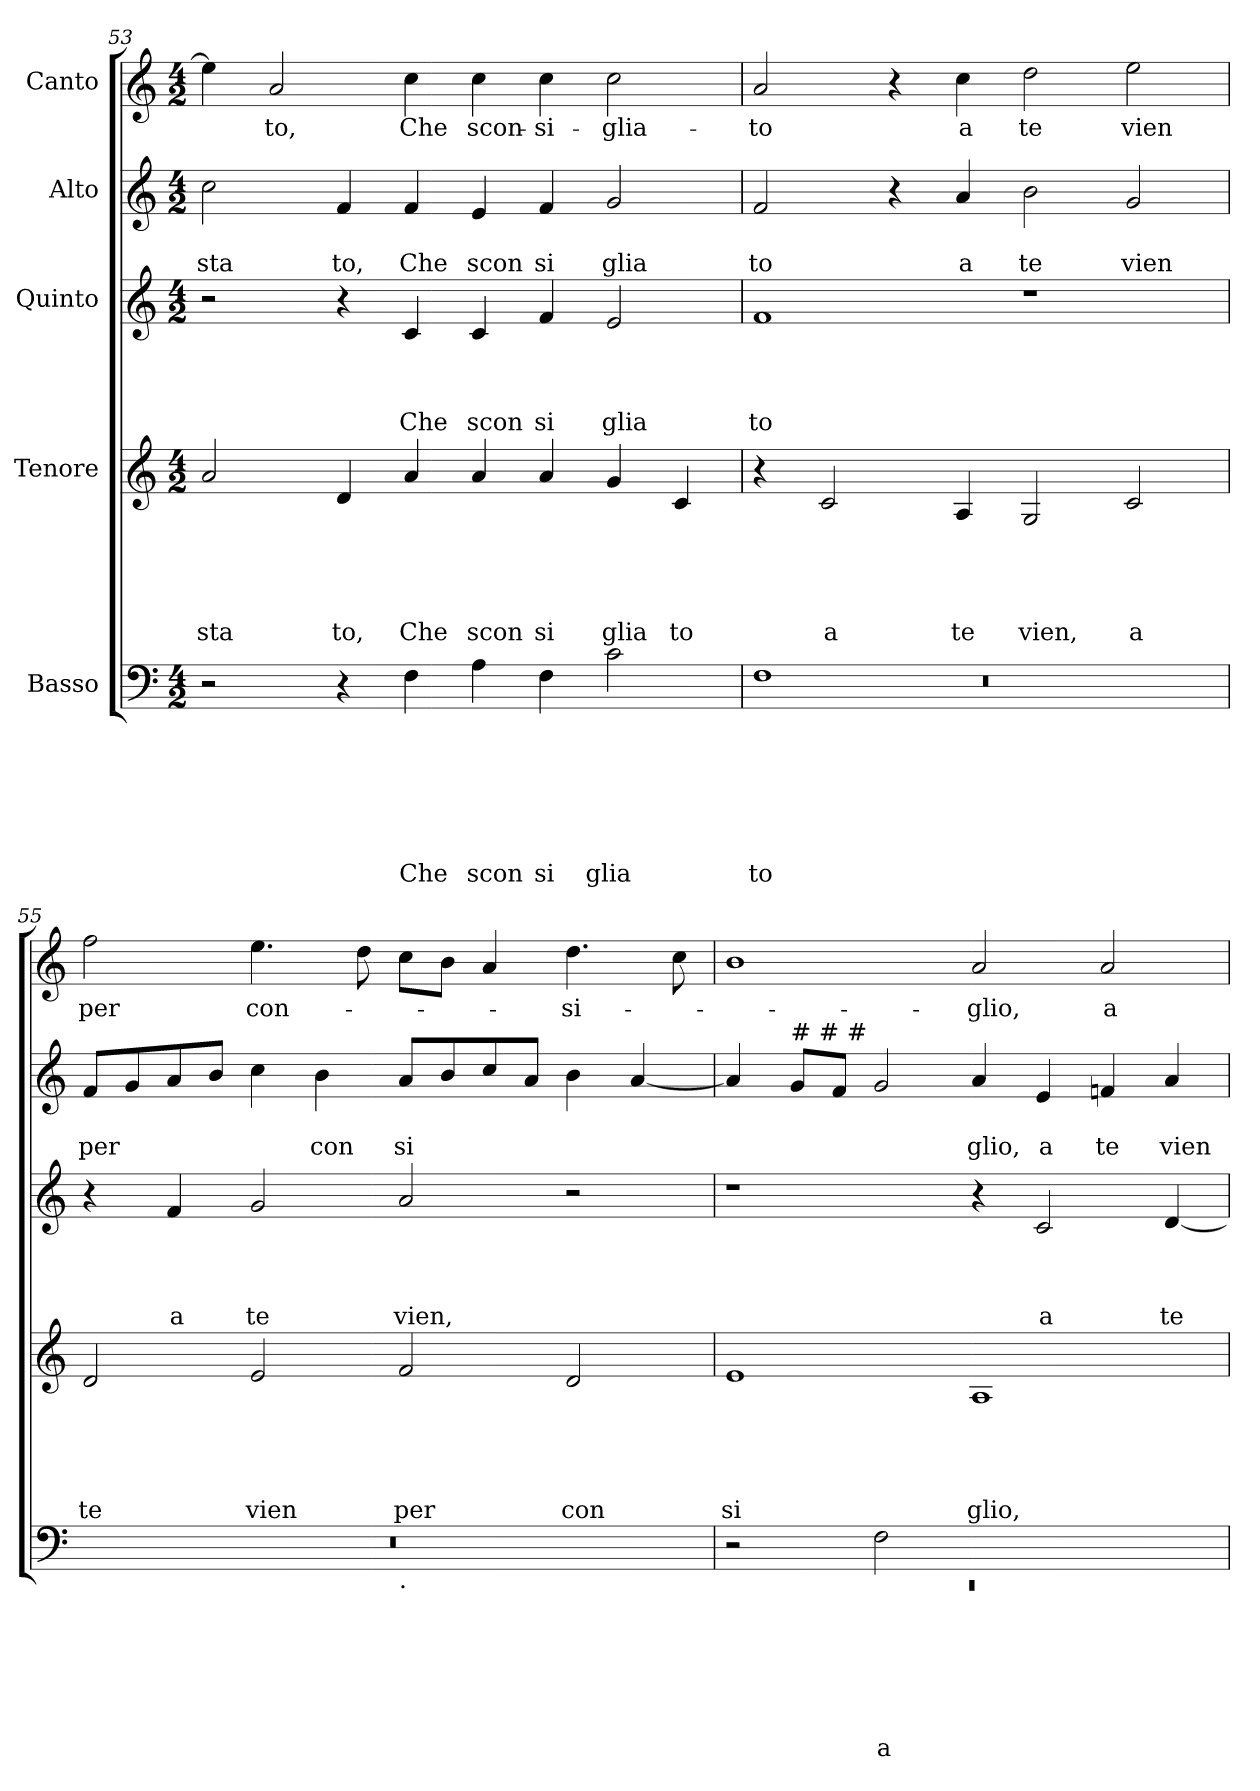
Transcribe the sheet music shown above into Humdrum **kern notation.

**kern	**text	**text	**text	**text	**text	**text	**text	**kern	**text	**text	**text	**text	**text	**kern	**text	**text	**text	**text	**kern	**text	**text	**kern	**text
*part5	*part5	*part5	*part5	*part5	*part5	*part5	*part5	*part4	*part4	*part4	*part4	*part4	*part4	*part3	*part3	*part3	*part3	*part3	*part2	*part2	*part2	*part1	*part1
*staff5	*staff5	*staff5	*staff5	*staff5	*staff5	*staff5	*staff5	*staff4	*staff4	*staff4	*staff4	*staff4	*staff4	*staff3	*staff3	*staff3	*staff3	*staff3	*staff2	*staff2	*staff2	*staff1	*staff1
*I"Basso	*	*	*	*	*	*	*	*I"Tenore	*	*	*	*	*	*I"Quinto	*	*	*	*	*I"Alto	*	*	*I"Canto	*
*clefF4	*	*	*	*	*	*	*	*clefG2	*	*	*	*	*	*clefG2	*	*	*	*	*clefG2	*	*	*clefG2	*
*k[]	*	*	*	*	*	*	*	*k[]	*	*	*	*	*	*k[]	*	*	*	*	*k[]	*	*	*k[]	*
*C:	*	*	*	*	*	*	*	*C:	*	*	*	*	*	*C:	*	*	*	*	*C:	*	*	*C:	*
*M4/2	*	*	*	*	*	*	*	*M4/2	*	*	*	*	*	*M4/2	*	*	*	*	*M4/2	*	*	*M4/2	*
=53	=53	=53	=53	=53	=53	=53	=53	=53	=53	=53	=53	=53	=53	=53	=53	=53	=53	=53	=53	=53	=53	=53	=53
!	!	!	!	!	!	!	!	!	!	!	!	!	!LO:LY:b	!	!	!	!	!	!	!	!LO:LY:b	!	!
2r	.	.	.	.	.	.	.	2a/	.	.	.	.	sta	2r	.	.	.	.	2cc\	.	sta	4ee\]	.
!	!	!	!	!	!	!	!	!	!	!	!	!	!	!	!	!	!	!	!	!	!	!	!LO:LY:b
.	.	.	.	.	.	.	.	.	.	.	.	.	.	.	.	.	.	.	.	.	.	2a/	-to,
!	!	!	!	!	!	!	!	!	!	!	!	!	!LO:LY:b	!	!	!	!	!	!	!	!LO:LY:b	!	!
4r	.	.	.	.	.	.	.	4d/	.	.	.	.	to,	4r	.	.	.	.	4f/	.	to,	.	.
!	!	!	!	!	!	!	!LO:LY:b	!	!	!	!	!	!LO:LY:b	!	!	!	!	!LO:LY:b	!	!	!LO:LY:b	!	!LO:LY:b
4F\	.	.	.	.	.	.	Che	4a/	.	.	.	.	Che	4c/	.	.	.	Che	4f/	.	Che	4cc\	Che
!	!	!	!	!	!	!	!LO:LY:b	!	!	!	!	!	!LO:LY:b	!	!	!	!	!LO:LY:b	!	!	!LO:LY:b	!	!LO:LY:b
4A\	.	.	.	.	.	.	scon	4a/	.	.	.	.	scon	4c/	.	.	.	scon	4e/	.	scon	4cc\	scon-
!	!	!	!	!	!	!	!LO:LY:b	!	!	!	!	!	!LO:LY:b	!	!	!	!	!LO:LY:b	!	!	!LO:LY:b	!	!LO:LY:b
4F\	.	.	.	.	.	.	si	4a/	.	.	.	.	si	4f/	.	.	.	si	4f/	.	si	4cc\	-si-
!	!	!	!	!	!	!	!LO:LY:b	!	!	!	!	!	!LO:LY:b	!	!	!	!	!LO:LY:b	!	!	!LO:LY:b	!	!LO:LY:b
2c\	.	.	.	.	.	.	glia	4g/	.	.	.	.	glia	2e/	.	.	.	glia	2g/	.	glia	2cc\	-glia-
!	!	!	!	!	!	!	!	!	!	!	!	!	!LO:LY:b	!	!	!	!	!	!	!	!	!	!
.	.	.	.	.	.	.	.	4c/	.	.	.	.	to	.	.	.	.	.	.	.	.	.	.
=54	=54	=54	=54	=54	=54	=54	=54	=54	=54	=54	=54	=54	=54	=54	=54	=54	=54	=54	=54	=54	=54	=54	=54
*^	*	*	*	*	*	*	*	*	*	*	*	*	*	*	*	*	*	*	*	*	*	*	*
*	*^	*	*	*	*	*	*	*	*	*	*	*	*	*	*	*	*	*	*	*	*	*	*	*
!	!	!LO:N:vis=1	!	!	!	!	!	!	!LO:LY:b	!	!	!	!	!	!	!	!	!	!	!LO:LY:b	!	!	!LO:LY:b	!	!LO:LY:b
0ryy	1F	0r	.	.	.	.	.	.	to	4r	.	.	.	.	.	1f	.	.	.	to	2f/	.	to	2a/	-to
!	!	!	!	!	!	!	!	!	!	!	!	!	!	!	!LO:LY:b	!	!	!	!	!	!	!	!	!	!
.	.	.	.	.	.	.	.	.	.	2c/	.	.	.	.	a	.	.	.	.	.	.	.	.	.	.
.	.	.	.	.	.	.	.	.	.	.	.	.	.	.	.	.	.	.	.	.	4r	.	.	4r	.
!	!	!	!	!	!	!	!	!	!	!	!	!	!	!	!LO:LY:b	!	!	!	!	!	!	!	!LO:LY:b	!	!LO:LY:b
.	.	.	.	.	.	.	.	.	.	4A/	.	.	.	.	te	.	.	.	.	.	4a/	.	a	4cc\	a
!	!	!	!	!	!	!	!	!	!	!	!	!	!	!	!LO:LY:b	!	!	!	!	!	!	!	!LO:LY:b	!	!LO:LY:b
.	1ryy	.	.	.	.	.	.	.	.	2G/	.	.	.	.	vien,	1r	.	.	.	.	2b\	.	te	2dd\	te
!	!	!	!	!	!	!	!	!	!	!	!	!	!	!	!LO:LY:b	!	!	!	!	!	!	!	!LO:LY:b	!	!LO:LY:b
.	.	.	.	.	.	.	.	.	.	2c/	.	.	.	.	a	.	.	.	.	.	2g/	.	vien	2ee\	vien
*v	*v	*v	*	*	*	*	*	*	*	*	*	*	*	*	*	*	*	*	*	*	*	*	*	*	*
=55	=55	=55	=55	=55	=55	=55	=55	=55	=55	=55	=55	=55	=55	=55	=55	=55	=55	=55	=55	=55	=55	=55	=55
!	!	!	!	!	!	!	!	!	!	!	!	!	!LO:LY:b	!	!	!	!	!	!	!	!LO:LY:b	!	!LO:LY:b
*^	*	*	*	*	*	*	*	*	*	*	*	*	*	*	*	*	*	*	*	*	*	*	*
0r	1ryy	.	.	.	.	.	.	.	2d/	.	.	.	.	te	4r	.	.	.	.	8f/L	.	per	2ff\	per
.	.	.	.	.	.	.	.	.	.	.	.	.	.	.	.	.	.	.	.	8g/	.	.	.	.
!	!	!	!	!	!	!	!	!	!	!	!	!	!	!	!	!	!	!	!LO:LY:b	!	!	!	!	!
.	.	.	.	.	.	.	.	.	.	.	.	.	.	.	4f/	.	.	.	a	8a/	.	.	.	.
.	.	.	.	.	.	.	.	.	.	.	.	.	.	.	.	.	.	.	.	8b/J	.	.	.	.
!	!	!	!	!	!	!	!	!	!	!	!	!	!	!LO:LY:b	!	!	!	!	!LO:LY:b	!	!	!	!	!LO:LY:b
.	.	.	.	.	.	.	.	.	2e/	.	.	.	.	vien	2g/	.	.	.	te	4cc\	.	.	4.ee\	con-
!	!	!	!	!	!	!	!	!	!	!	!	!	!	!	!	!	!	!	!	!	!	!LO:LY:b	!	!
.	.	.	.	.	.	.	.	.	.	.	.	.	.	.	.	.	.	.	.	4b\	.	con	.	.
.	.	.	.	.	.	.	.	.	.	.	.	.	.	.	.	.	.	.	.	.	.	.	8dd\	.
!	!LO:TX:b:t=.	!	!	!	!	!	!	!	!	!	!	!	!	!	!	!	!	!	!	!	!	!	!	!
!	!	!	!	!	!	!	!	!	!	!	!	!	!	!LO:LY:b	!	!	!	!	!LO:LY:b	!	!	!LO:LY:b	!	!
.	1ryy	.	.	.	.	.	.	.	2f/	.	.	.	.	per	2a/	.	.	.	vien,	8a/L	.	si	8cc\L	.
.	.	.	.	.	.	.	.	.	.	.	.	.	.	.	.	.	.	.	.	8b/	.	.	8b\J	.
.	.	.	.	.	.	.	.	.	.	.	.	.	.	.	.	.	.	.	.	8cc/	.	.	4a/	.
.	.	.	.	.	.	.	.	.	.	.	.	.	.	.	.	.	.	.	.	8a/J	.	.	.	.
!	!	!	!	!	!	!	!	!	!	!	!	!	!	!LO:LY:b	!	!	!	!	!	!	!	!	!	!LO:LY:b
.	.	.	.	.	.	.	.	.	2d/	.	.	.	.	con	2r	.	.	.	.	4b\	.	.	4.dd\	-si-
.	.	.	.	.	.	.	.	.	.	.	.	.	.	.	.	.	.	.	.	[<4a/	.	.	.	.
.	.	.	.	.	.	.	.	.	.	.	.	.	.	.	.	.	.	.	.	.	.	.	8cc\	.
=56	=56	=56	=56	=56	=56	=56	=56	=56	=56	=56	=56	=56	=56	=56	=56	=56	=56	=56	=56	=56	=56	=56	=56	=56
!	!LO:N:vis=1	!	!	!	!	!	!	!	!	!	!	!	!	!LO:LY:b	!	!	!	!	!	!	!	!	!	!
*	*^	*	*	*	*	*	*	*	*	*	*	*	*	*	*	*	*	*	*	*	*	*	*	*
0ryy	0rEE	2r	.	.	.	.	.	.	.	1e	.	.	.	.	si	1r	.	.	.	.	4a/]	.	.	1b	.
!	!	!	!	!	!	!	!	!	!	!	!	!	!	!	!	!	!	!	!	!	!LO:TX:a:t=# # #	!	!	!	!
.	.	.	.	.	.	.	.	.	.	.	.	.	.	.	.	.	.	.	.	.	8g/L	.	.	.	.
.	.	.	.	.	.	.	.	.	.	.	.	.	.	.	.	.	.	.	.	.	8f/J	.	.	.	.
!	!	!	!	!	!	!	!	!	!LO:LY:b	!	!	!	!	!	!	!	!	!	!	!	!	!	!	!	!
.	.	2F\	.	.	.	.	.	.	a	.	.	.	.	.	.	.	.	.	.	.	2g/	.	.	.	.
!	!	!	!	!	!	!	!	!	!	!	!	!	!	!	!LO:LY:b	!	!	!	!	!	!	!	!LO:LY:b	!	!LO:LY:b
.	.	1ryy	.	.	.	.	.	.	.	1A	.	.	.	.	glio,	4r	.	.	.	.	4a/	.	glio,	2a/	-glio,
!	!	!	!	!	!	!	!	!	!	!	!	!	!	!	!	!	!	!	!	!LO:LY:b	!	!	!LO:LY:b	!	!
.	.	.	.	.	.	.	.	.	.	.	.	.	.	.	.	2c/	.	.	.	a	4e/	.	a	.	.
!	!	!	!	!	!	!	!	!	!	!	!	!	!	!	!	!	!	!	!	!	!	!	!LO:LY:b	!	!LO:LY:b
.	.	.	.	.	.	.	.	.	.	.	.	.	.	.	.	.	.	.	.	.	4fn/	.	te	2a/	a
!	!	!	!	!	!	!	!	!	!	!	!	!	!	!	!	!	!	!	!	!LO:LY:b	!	!	!LO:LY:b	!	!
.	.	.	.	.	.	.	.	.	.	.	.	.	.	.	.	[>4d/	.	.	.	te	4a/	.	vien	.	.
*v	*v	*v	*	*	*	*	*	*	*	*	*	*	*	*	*	*	*	*	*	*	*	*	*	*	*
=	=	=	=	=	=	=	=	=	=	=	=	=	=	=	=	=	=	=	=	=	=	=	=
*-	*-	*-	*-	*-	*-	*-	*-	*-	*-	*-	*-	*-	*-	*-	*-	*-	*-	*-	*-	*-	*-	*-	*-
